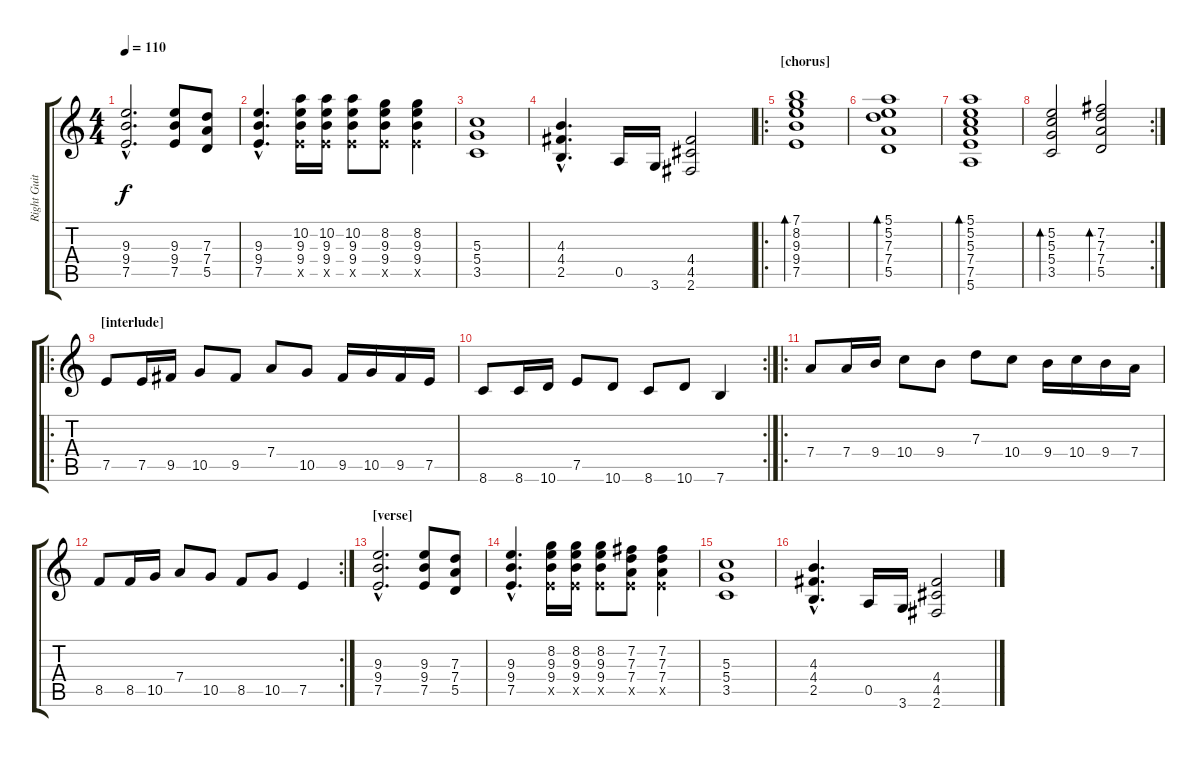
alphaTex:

\track ("Right Guitar" "Right Guit") {instrument distortionguitar}
\staff {score tabs}
\tuning (E4 B3 G3 D3 A2 E2) {hide}
\ts (4 4)
\tempo 110
\clef g2
\ks c
(9.3{hac} 9.4{hac} 7.5{hac}).2{d dy f} (9.3 9.4 7.5).8 (7.3 7.4 5.5).8 |
(9.3{hac} 9.4{hac} 7.5{hac}).4{d} (10.2 9.3 9.4 7.5{x}).16 (10.2 9.3 9.4 7.5{x}).16 (10.2 9.3 9.4 7.5{x}).8 (8.2 9.3 9.4 7.5{x}).8 (8.2 9.3 9.4 7.5{x}).4 |
(5.3 5.4 3.5).1 |
(4.3{hac} 4.4{hac} 2.5{hac}).4{d} 0.5.16 3.6.16 (4.4 4.5 2.6).2 |
\ro
\section ("" "[chorus]")
(7.1 8.2 9.3 9.4 7.5).1{bd 60} |
(5.1 5.2 7.3 7.4 5.5).1{bd 60} |
(5.1 5.2 5.3 7.4 7.5 5.6).1{bd 60} |
\rc 2
(5.2 5.3 5.4 3.5).2{bd 60} (7.2 7.3 7.4 5.5).2{bd 60} |
\ro
\section ("" "[interlude]")
7.5.8 7.5.16 9.5.16 10.5.8 9.5.8 7.4.8 10.5.8 9.5.16 10.5.16 9.5.16 7.5.16 |
\rc 2
8.6.8 8.6.16 10.6.16 7.5.8 10.6.8 8.6.8 10.6.8 7.6.4 |
\ro
7.4.8 7.4.16 9.4.16 10.4.8 9.4.8 7.3.8 10.4.8 9.4.16 10.4.16 9.4.16 7.4.16 |
\rc 2
8.5.8 8.5.16 10.5.16 7.4.8 10.5.8 8.5.8 10.5.8 7.5.4 |
\section ("" "[verse]")
(9.3{hac} 9.4{hac} 7.5{hac}).2{d} (9.3 9.4 7.5).8 (7.3 7.4 5.5).8 |
(9.3{hac} 9.4{hac} 7.5{hac}).4{d} (8.2 9.3 9.4 7.5{x}).16 (8.2 9.3 9.4 7.5{x}).16 (8.2 9.3 9.4 7.5{x}).8 (7.2 7.3 7.4 7.5{x}).8 (7.2 7.3 7.4 7.5{x}).4 |
(5.3 5.4 3.5).1 |
(4.3{hac} 4.4{hac} 2.5{hac}).4{d} 0.5.16 3.6.16 (4.4 4.5 2.6).2
